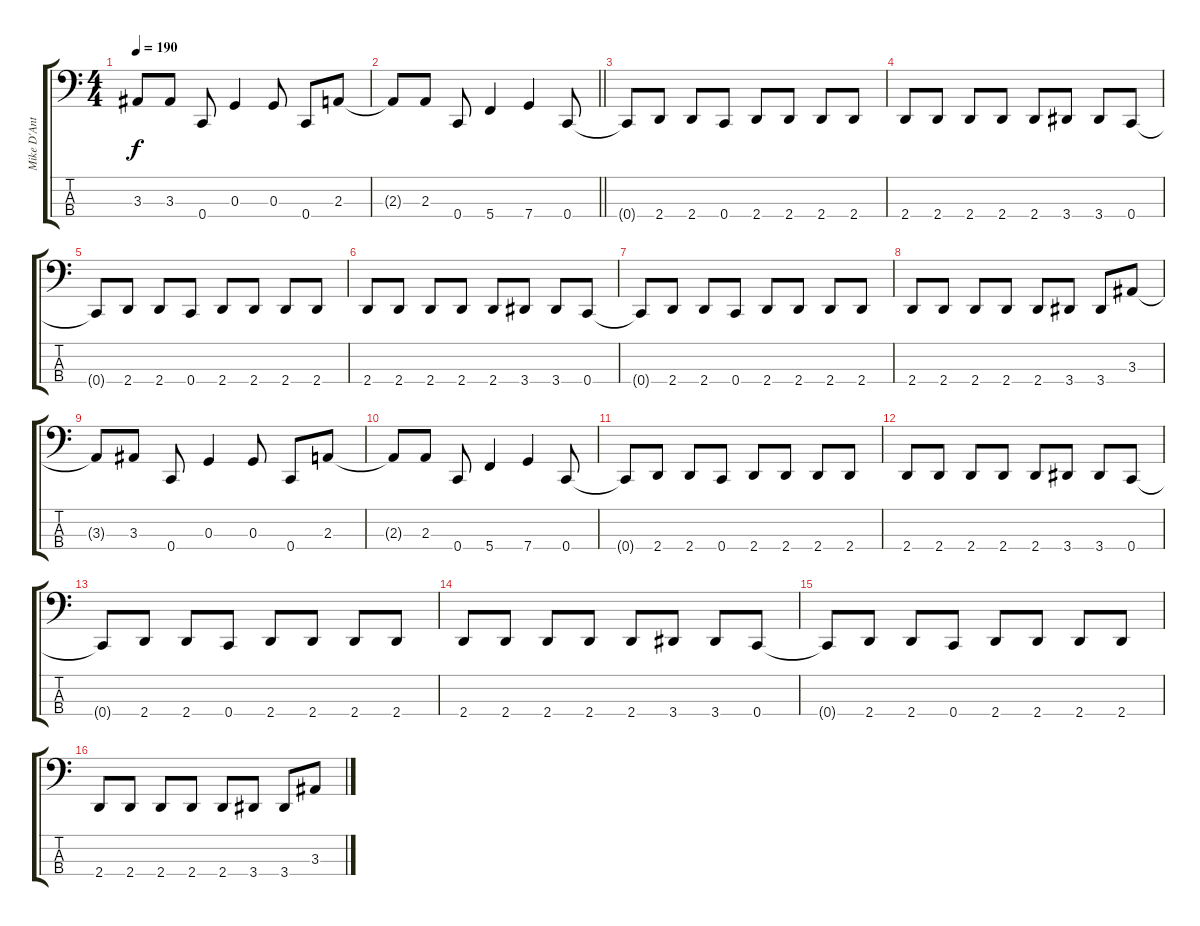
\track ("Mike D'Antonio" "Mike D'Ant") {instrument electricbasspick}
\staff {score tabs}
\tuning (F2 C2 G1 C1) {hide}
\ts (4 4)
\tempo 190
\clef f4
\ks c
3.3{t}.8{dy f} 3.3.8 0.4.8 0.3.4 0.3.8 0.4.8 2.3.8 |
\barLineRight lightlight
2.3{t}.8 2.3.8 0.4.8 5.4.4 7.4.4 0.4.8 |
0.4{t}.8 2.4.8 2.4.8 0.4.8 2.4.8 2.4.8 2.4.8 2.4.8 |
2.4.8 2.4.8 2.4.8 2.4.8 2.4.8 3.4.8 3.4.8 0.4.8 |
0.4{t}.8 2.4.8 2.4.8 0.4.8 2.4.8 2.4.8 2.4.8 2.4.8 |
2.4.8 2.4.8 2.4.8 2.4.8 2.4.8 3.4.8 3.4.8 0.4.8 |
0.4{t}.8 2.4.8 2.4.8 0.4.8 2.4.8 2.4.8 2.4.8 2.4.8 |
2.4.8 2.4.8 2.4.8 2.4.8 2.4.8 3.4.8 3.4.8 3.3.8 |
3.3{t}.8 3.3.8 0.4.8 0.3.4 0.3.8 0.4.8 2.3.8 |
2.3{t}.8 2.3.8 0.4.8 5.4.4 7.4.4 0.4.8 |
0.4{t}.8 2.4.8 2.4.8 0.4.8 2.4.8 2.4.8 2.4.8 2.4.8 |
2.4.8 2.4.8 2.4.8 2.4.8 2.4.8 3.4.8 3.4.8 0.4.8 |
0.4{t}.8 2.4.8 2.4.8 0.4.8 2.4.8 2.4.8 2.4.8 2.4.8 |
2.4.8 2.4.8 2.4.8 2.4.8 2.4.8 3.4.8 3.4.8 0.4.8 |
0.4{t}.8 2.4.8 2.4.8 0.4.8 2.4.8 2.4.8 2.4.8 2.4.8 |
2.4.8 2.4.8 2.4.8 2.4.8 2.4.8 3.4.8 3.4.8 3.3.8
